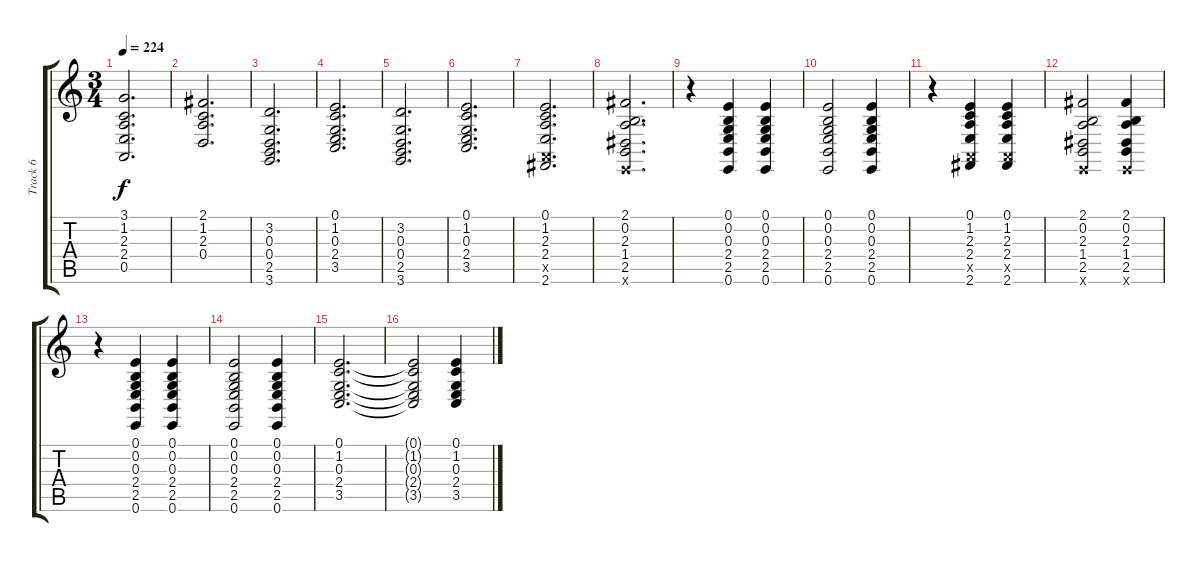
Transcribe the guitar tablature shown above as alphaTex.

\track ("Track 6" "Track 6") {instrument brightacousticpiano}
\staff {score tabs}
\tuning (E4 B3 G3 D3 A2 E2) {hide}
\ts (3 4)
\tempo 224
\clef g2
\ks c
(3.1 1.2 2.3 2.4 0.5).2{d dy f} |
(2.1 1.2 2.3 0.4).2{d} |
(3.2 0.3 0.4 2.5 3.6).2{d} |
(0.1 1.2 0.3 2.4 3.5).2{d} |
(3.2 0.3 0.4 2.5 3.6).2{d} |
(0.1 1.2 0.3 2.4 3.5).2{d} |
(0.1 1.2 2.3 2.4 0.5{x} 2.6).2{d} |
(2.1 0.2 2.3 1.4 2.5 0.6{x}).2{d} |
r.4 (0.1 0.2 0.3 2.4 2.5 0.6).4 (0.1 0.2 0.3 2.4 2.5 0.6).4 |
(0.1 0.2 0.3 2.4 2.5 0.6).2 (0.1 0.2 0.3 2.4 2.5 0.6).4 |
r.4 (0.1 1.2 2.3 2.4 0.5{x} 2.6).4 (0.1 1.2 2.3 2.4 0.5{x} 2.6).4 |
(2.1 0.2 2.3 1.4 2.5 0.6{x}).2 (2.1 0.2 2.3 1.4 2.5 0.6{x}).4 |
r.4 (0.1 0.2 0.3 2.4 2.5 0.6).4 (0.1 0.2 0.3 2.4 2.5 0.6).4 |
(0.1 0.2 0.3 2.4 2.5 0.6).2 (0.1 0.2 0.3 2.4 2.5 0.6).4 |
(0.1 1.2 0.3 2.4 3.5).2{d} |
(0.1{t} 1.2{t} 0.3{t} 2.4{t} 3.5{t}).2 (0.1 1.2 0.3 2.4 3.5).4
